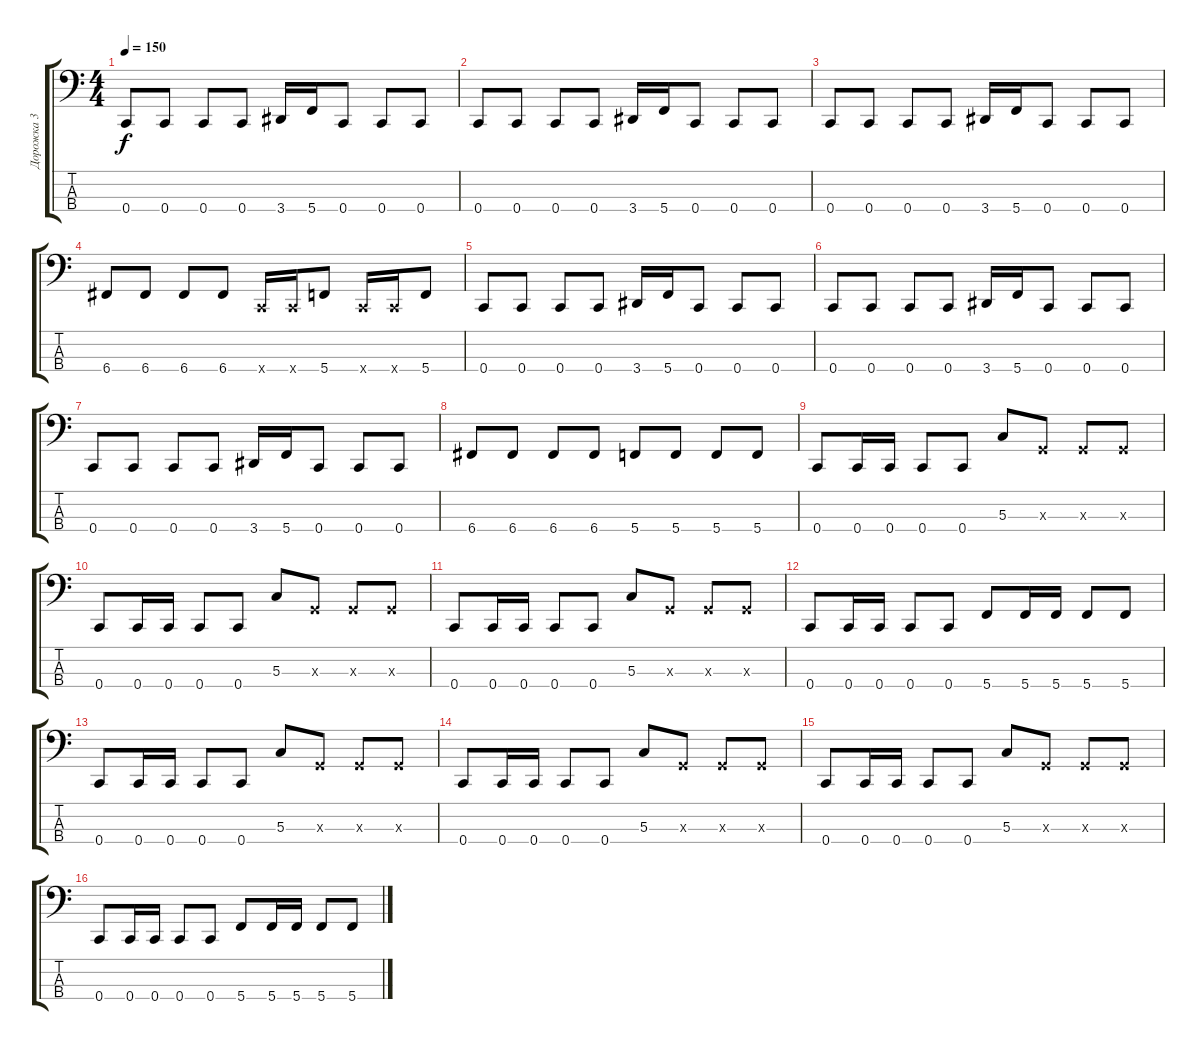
\track ("Дорожка 3" "Дорожка 3") {instrument electricbasspick}
\staff {score tabs}
\tuning (F2 C2 G1 C1) {hide}
\ts (4 4)
\tempo 150
\clef f4
\ks c
0.4.8{dy f} 0.4.8 0.4.8 0.4.8 3.4.16 5.4.16 0.4.8 0.4.8 0.4.8 |
0.4.8 0.4.8 0.4.8 0.4.8 3.4.16 5.4.16 0.4.8 0.4.8 0.4.8 |
0.4.8 0.4.8 0.4.8 0.4.8 3.4.16 5.4.16 0.4.8 0.4.8 0.4.8 |
6.4.8 6.4.8 6.4.8 6.4.8 0.4{x}.16 0.4{x}.16 5.4.8 0.4{x}.16 0.4{x}.16 5.4.8 |
0.4.8 0.4.8 0.4.8 0.4.8 3.4.16 5.4.16 0.4.8 0.4.8 0.4.8 |
0.4.8 0.4.8 0.4.8 0.4.8 3.4.16 5.4.16 0.4.8 0.4.8 0.4.8 |
0.4.8 0.4.8 0.4.8 0.4.8 3.4.16 5.4.16 0.4.8 0.4.8 0.4.8 |
6.4.8 6.4.8 6.4.8 6.4.8 5.4.8 5.4.8 5.4.8 5.4.8 |
0.4.8 0.4.16 0.4.16 0.4.8 0.4.8 5.3.8 0.3{x}.8 0.3{x}.8 0.3{x}.8 |
0.4.8 0.4.16 0.4.16 0.4.8 0.4.8 5.3.8 0.3{x}.8 0.3{x}.8 0.3{x}.8 |
0.4.8 0.4.16 0.4.16 0.4.8 0.4.8 5.3.8 0.3{x}.8 0.3{x}.8 0.3{x}.8 |
0.4.8 0.4.16 0.4.16 0.4.8 0.4.8 5.4.8 5.4.16 5.4.16 5.4.8 5.4.8 |
0.4.8 0.4.16 0.4.16 0.4.8 0.4.8 5.3.8 0.3{x}.8 0.3{x}.8 0.3{x}.8 |
0.4.8 0.4.16 0.4.16 0.4.8 0.4.8 5.3.8 0.3{x}.8 0.3{x}.8 0.3{x}.8 |
0.4.8 0.4.16 0.4.16 0.4.8 0.4.8 5.3.8 0.3{x}.8 0.3{x}.8 0.3{x}.8 |
0.4.8 0.4.16 0.4.16 0.4.8 0.4.8 5.4.8 5.4.16 5.4.16 5.4.8 5.4.8
